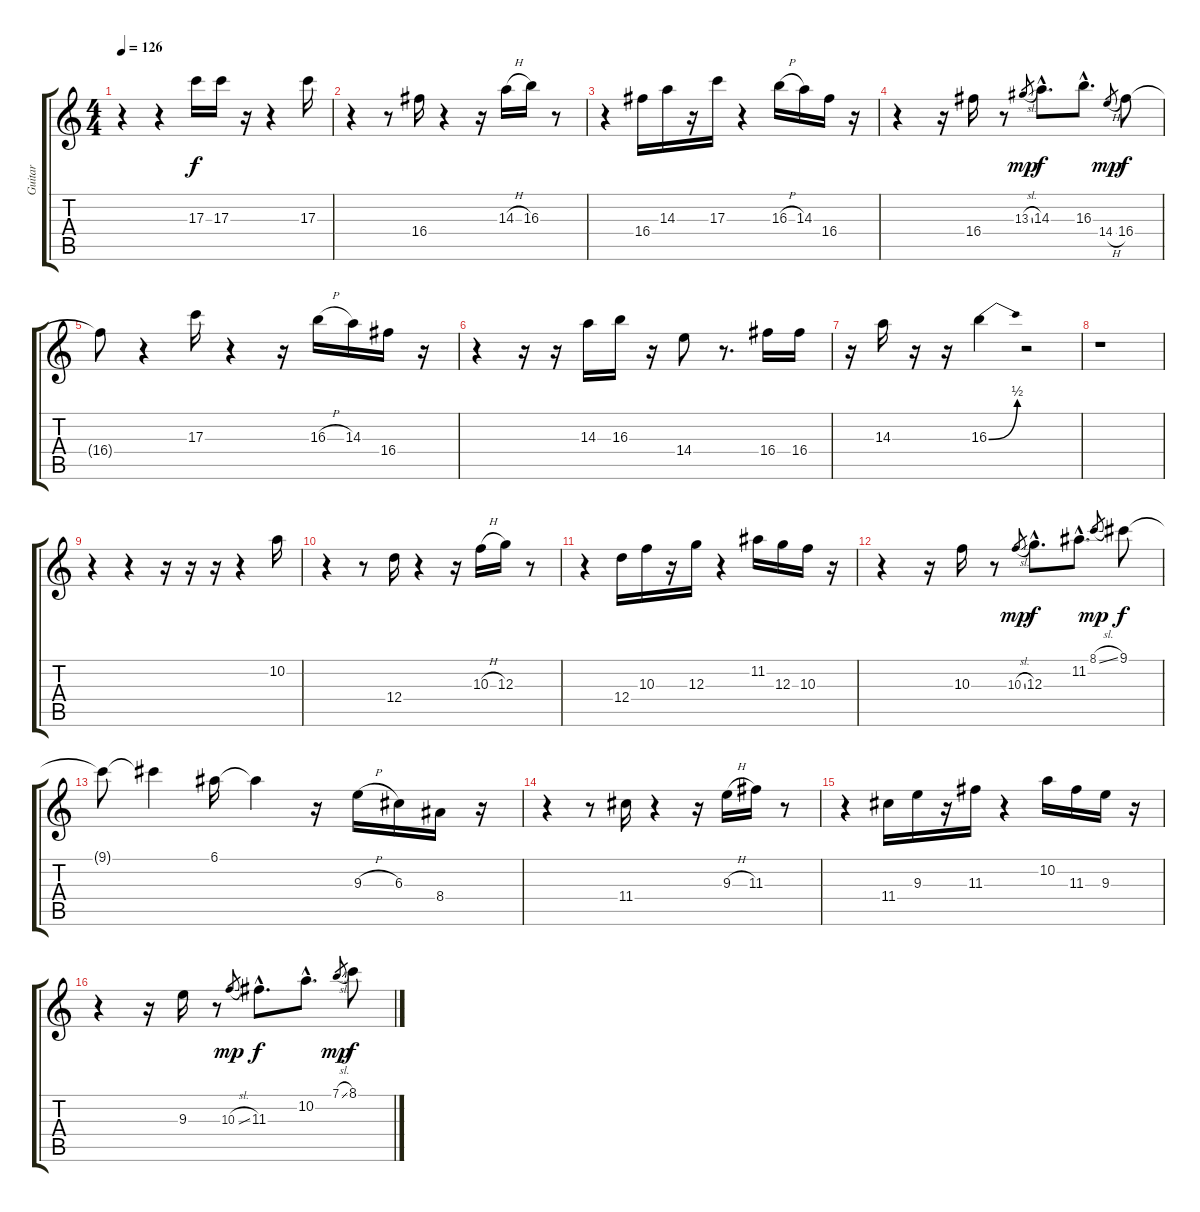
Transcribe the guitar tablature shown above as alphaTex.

\track ("Guitar" "Guitar") {instrument overdrivenguitar}
\staff {score tabs}
\tuning (E4 B3 G3 D3 A2 E2) {hide}
\ts (4 4)
\tempo 126
\clef g2
\ks c
r.4{dy f} r.4 17.3.16{instrument overdrivenguitar} 17.3.16 r.16 r.4 17.3.16 |
r.4 r.8 16.4.16 r.4 r.16 14.3{h}.16 16.3.16 r.8 |
r.4 16.4.16 14.3.16 r.16 17.3.16 r.4 16.3{h}.16 14.3.16 16.4.16 r.16 |
r.4 r.16 16.4.16 r.8 13.3{sl}.8{gr dy mp} 14.3{hac}.8{d dy f} 16.3{hac}.8{d} 14.4{h}.8{gr dy mp} 16.4.8{dy f} |
16.4{t}.8 r.4 17.3.16 r.4 r.16 16.3{h}.16 14.3.16 16.4.16 r.16 |
r.4 r.16 r.16 14.3.16 16.3.16 r.16 14.4.8 r.8{d} 16.4.16 16.4.16 |
r.16 14.3.16 r.16 r.16 16.3{be (bend 0 0 60 2)}.4 r.2 |
r.1 |
r.4 r.4 r.16{instrument overdrivenguitar} r.16 r.16 r.4 10.2.16 |
r.4 r.8 12.4.16 r.4 r.16 10.3{h}.16 12.3.16 r.8 |
r.4 12.4.16 10.3.16 r.16 12.3.16 r.4 11.2.16 12.3.16 10.3.16 r.16 |
r.4 r.16 10.3.16 r.8 10.3{sl}.8{gr dy mp} 12.3{hac}.8{d dy f} 11.2{hac}.8{d} 8.1{sl}.8{gr dy mp} 9.1.8{dy f} |
9.1{t}.8 9.1{t}.4 6.1.16 6.1{t}.4 r.16 9.3{h}.16 6.3.16 8.4.16 r.16 |
r.4 r.8 11.4.16 r.4 r.16 9.3{h}.16 11.3.16 r.8 |
r.4 11.4.16 9.3.16 r.16 11.3.16 r.4 10.2.16 11.3.16 9.3.16 r.16 |
r.4 r.16 9.3.16 r.8 10.3{sl}.8{gr dy mp} 11.3{hac}.8{d dy f} 10.2{hac}.8{d} 7.1{sl}.8{gr dy mp} 8.1.8{dy f}
